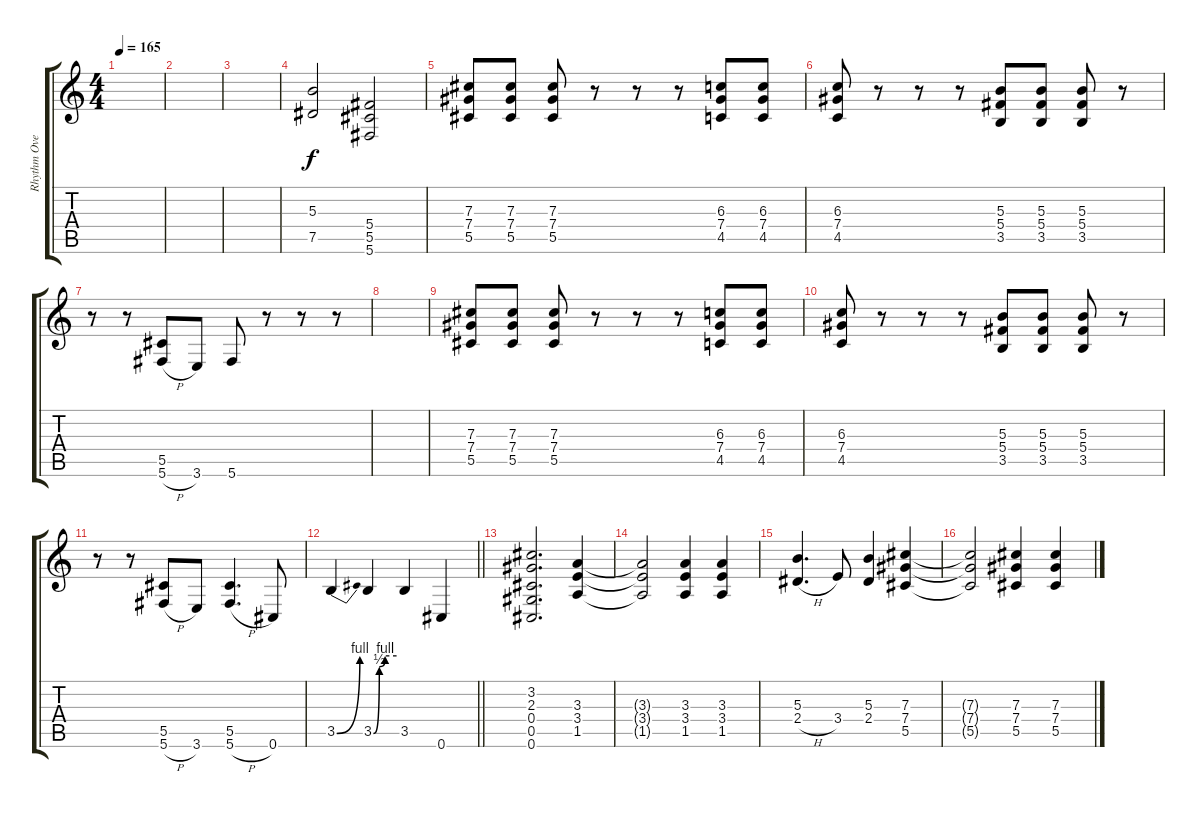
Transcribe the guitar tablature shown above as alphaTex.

\track ("Rhythm Overdub" "Rhythm Ove") {instrument distortionguitar}
\staff {score tabs}
\tuning (Eb4 Bb3 Gb3 Db3 Ab2 Db2) {hide}
\ts (4 4)
\tempo 165
\clef g2
\ks c
|
|
|
(5.3 7.5).2 (5.4 5.5 5.6).2 |
(7.3 7.4 5.5).8 (7.3 7.4 5.5).8 (7.3 7.4 5.5).8 r.8 r.8 r.8 (6.3 7.4 4.5).8 (6.3 7.4 4.5).8 |
(6.3 7.4 4.5).8 r.8 r.8 r.8 (5.3 5.4 3.5).8 (5.3 5.4 3.5).8 (5.3 5.4 3.5).8 r.8 |
r.8 r.8 (5.5 5.6{h}).8 3.6.8 5.6.8 r.8 r.8 r.8 |
|
(7.3 7.4 5.5).8 (7.3 7.4 5.5).8 (7.3 7.4 5.5).8 r.8 r.8 r.8 (6.3 7.4 4.5).8 (6.3 7.4 4.5).8 |
(6.3 7.4 4.5).8 r.8 r.8 r.8 (5.3 5.4 3.5).8 (5.3 5.4 3.5).8 (5.3 5.4 3.5).8 r.8 |
r.8 r.8 (5.5 5.6{h}).8 3.6.8 (5.5 5.6{h}).4{d} 0.6.8 |
\barLineRight lightlight
3.5{be (bend 0 0 60 4)}.4 3.5{be (custom 0 0 15 2 30 4 60 4)}.4 3.5.4 0.6.4 |
(3.2 2.3 0.4 0.5 0.6).2{d} (3.3 3.4 1.5).4 |
(3.3{t} 3.4{t} 1.5{t}).2 (3.3 3.4 1.5).4 (3.3 3.4 1.5).4 |
(5.3 2.4{h}).4{d} 3.4.8 (5.3 2.4).4 (7.3 7.4 5.5).4 |
(7.3{t} 7.4{t} 5.5{t}).2 (7.3 7.4 5.5).4 (7.3 7.4 5.5).4
